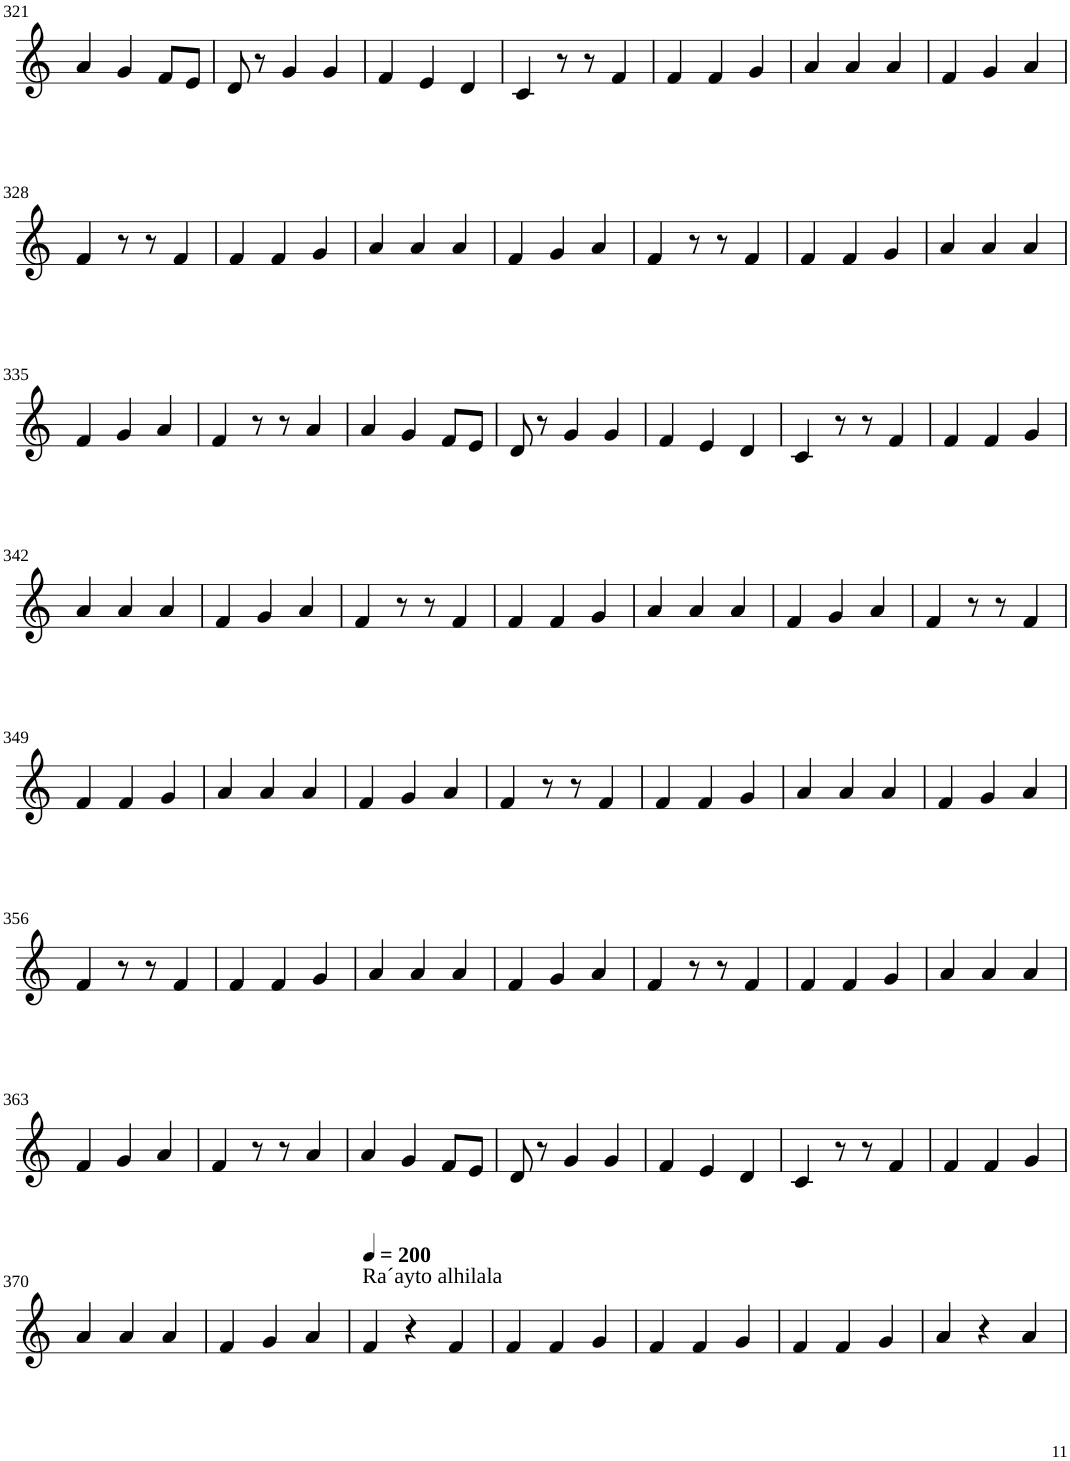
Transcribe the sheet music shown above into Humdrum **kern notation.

**kern
*part1
*staff1
*I"Violin
!!LO:PB:g=z
*clefG2
*k[]
*M6/8
=321
4a/
4g/
8f/L
8e/J
=322
8d/
8r
4g/
4g/
=323
4f/
4e/
4d/
=324
4c/
8r
8r
4f/
=325
4f/
4f/
4g/
=326
4a/
4a/
4a/
=327
4f/
4g/
4a/
!!LO:LB:g=z
=328
4f/
8r
8r
4f/
=329
4f/
4f/
4g/
=330
4a/
4a/
4a/
=331
4f/
4g/
4a/
=332
4f/
8r
8r
4f/
=333
4f/
4f/
4g/
=334
4a/
4a/
4a/
!!LO:LB:g=z
=335
4f/
4g/
4a/
=336
4f/
8r
8r
4a/
=337
4a/
4g/
8f/L
8e/J
=338
8d/
8r
4g/
4g/
=339
4f/
4e/
4d/
=340
4c/
8r
8r
4f/
=341
4f/
4f/
4g/
!!LO:LB:g=z
=342
4a/
4a/
4a/
=343
4f/
4g/
4a/
=344
4f/
8r
8r
4f/
=345
4f/
4f/
4g/
=346
4a/
4a/
4a/
=347
4f/
4g/
4a/
=348
4f/
8r
8r
4f/
!!LO:LB:g=z
=349
4f/
4f/
4g/
=350
4a/
4a/
4a/
=351
4f/
4g/
4a/
=352
4f/
8r
8r
4f/
=353
4f/
4f/
4g/
=354
4a/
4a/
4a/
=355
4f/
4g/
4a/
!!LO:LB:g=z
=356
4f/
8r
8r
4f/
=357
4f/
4f/
4g/
=358
4a/
4a/
4a/
=359
4f/
4g/
4a/
=360
4f/
8r
8r
4f/
=361
4f/
4f/
4g/
=362
4a/
4a/
4a/
!!LO:LB:g=z
=363
4f/
4g/
4a/
=364
4f/
8r
8r
4a/
=365
4a/
4g/
8f/L
8e/J
=366
8d/
8r
4g/
4g/
=367
4f/
4e/
4d/
=368
4c/
8r
8r
4f/
=369
4f/
4f/
4g/
!!LO:LB:g=z
=370
4a/
4a/
4a/
=371
4f/
4g/
4a/
=372
*MM200
!LO:TX:a:t=Ra´ayto alhilala
4f/
4r
4f/
=373
4f/
4f/
4g/
=374
4f/
4f/
4g/
=375
4f/
4f/
4g/
=376
4a/
4r
4a/
=
*-
